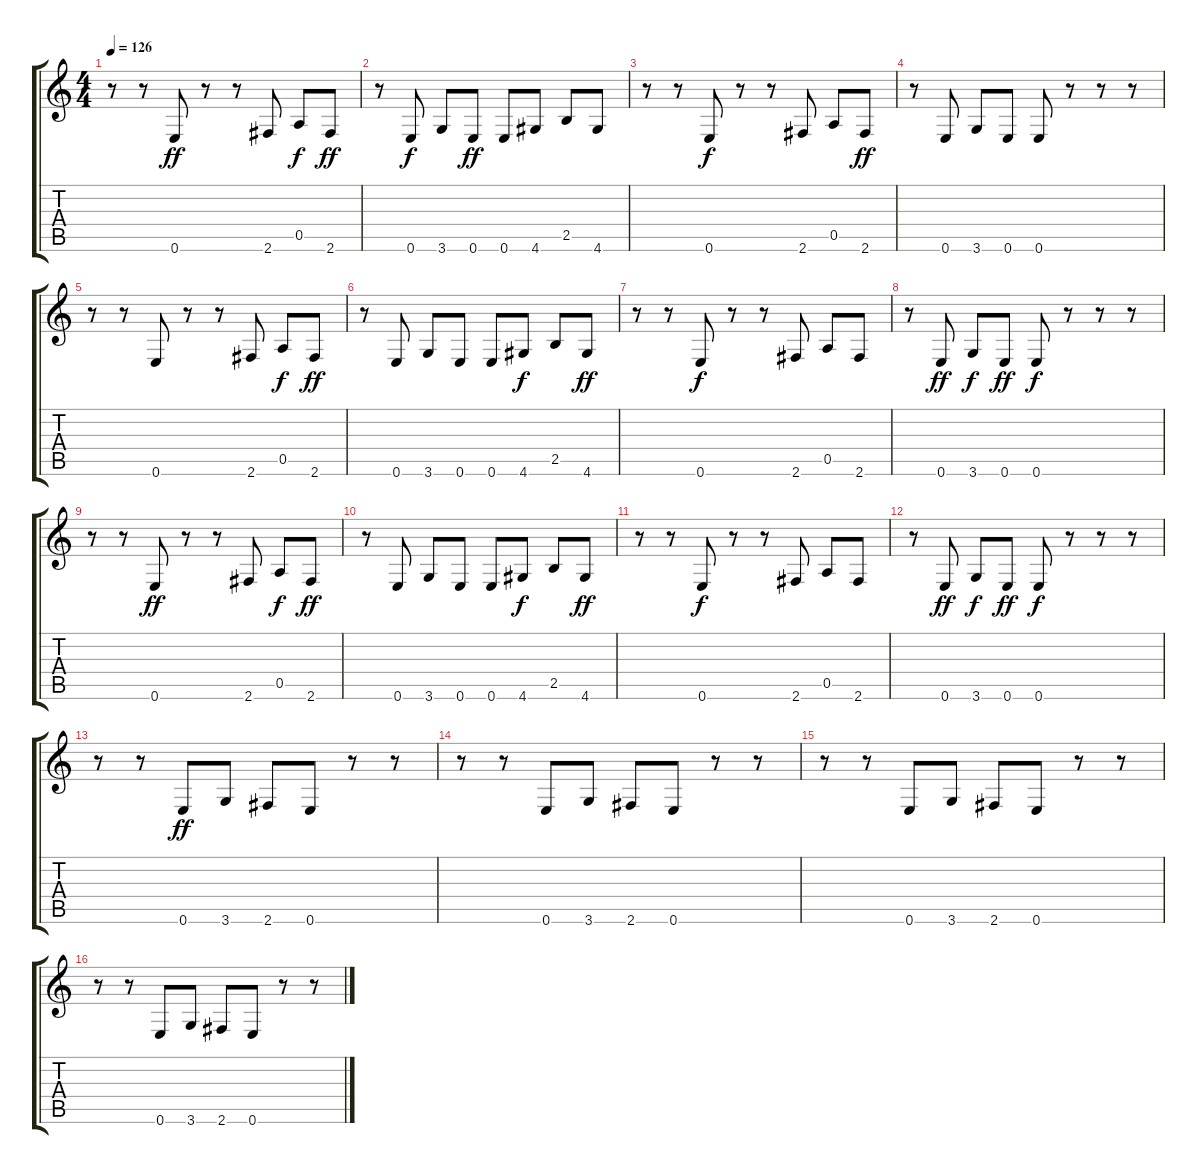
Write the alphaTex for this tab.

\track "" {instrument slapbass2}
\staff {score tabs}
\tuning (E4 B3 G3 D3 A2 E2) {hide}
\ts (4 4)
\tempo 126
\clef g2
\ks c
r.8{dy ff} r.8 0.6.8 r.8 r.8 2.6.8 0.5.8{dy f} 2.6.8{dy ff} |
r.8 0.6.8{dy f} 3.6.8 0.6.8{dy ff} 0.6.8 4.6.8 2.5.8 4.6.8 |
r.8 r.8 0.6.8{dy f} r.8 r.8 2.6.8 0.5.8 2.6.8{dy ff} |
r.8 0.6.8 3.6.8 0.6.8 0.6.8 r.8 r.8 r.8 |
r.8 r.8 0.6.8 r.8 r.8 2.6.8 0.5.8{dy f} 2.6.8{dy ff} |
r.8 0.6.8 3.6.8 0.6.8 0.6.8 4.6.8{dy f} 2.5.8 4.6.8{dy ff} |
r.8 r.8 0.6.8{dy f} r.8 r.8 2.6.8 0.5.8 2.6.8 |
r.8 0.6.8{dy ff} 3.6.8{dy f} 0.6.8{dy ff} 0.6.8{dy f} r.8 r.8 r.8 |
r.8 r.8 0.6.8{dy ff} r.8 r.8 2.6.8 0.5.8{dy f} 2.6.8{dy ff} |
r.8 0.6.8 3.6.8 0.6.8 0.6.8 4.6.8{dy f} 2.5.8 4.6.8{dy ff} |
r.8 r.8 0.6.8{dy f} r.8 r.8 2.6.8 0.5.8 2.6.8 |
r.8 0.6.8{dy ff} 3.6.8{dy f} 0.6.8{dy ff} 0.6.8{dy f} r.8 r.8 r.8 |
r.8 r.8 0.6.8{dy ff} 3.6.8 2.6.8 0.6.8 r.8 r.8 |
r.8 r.8 0.6.8 3.6.8 2.6.8 0.6.8 r.8 r.8 |
r.8 r.8 0.6.8 3.6.8 2.6.8 0.6.8 r.8 r.8 |
r.8 r.8 0.6.8 3.6.8 2.6.8 0.6.8 r.8 r.8
